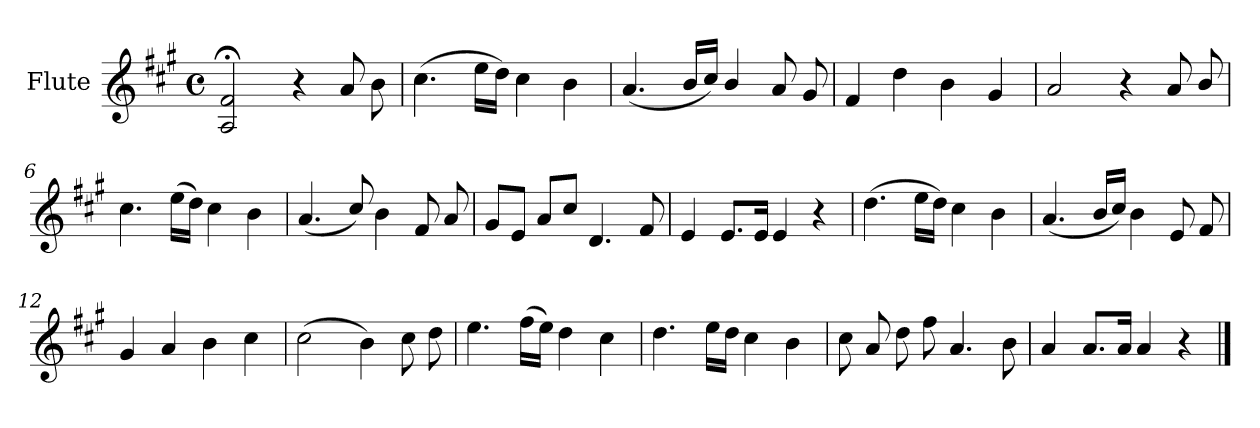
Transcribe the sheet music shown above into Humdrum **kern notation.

**kern
*part1
*staff1
*I"Flute
*I'Fl.
*clefG2
*k[f#c#g#]
*M4/4
*met(c)
=1
2A;</ 2f#;</
4r
8a/
8b\
=2
(>4.cc#\
16ee\LL
16dd\JJ)
4cc#\
4b\
=3
(<4.a/
16b/LL
16cc#/JJ)
4b/
8a/
8g#/
=4
4f#/
4dd\
4b\
4g#/
=5
2a/
4r
8a/
8b/
!!LO:LB:g=z
=6
4.cc#\
(>16ee\LL
16dd\JJ)
4cc#\
4b\
=7
(<4.a/
8cc#/)
4b\
8f#/
8a/
=8
8g#/L
8e/J
8a/L
8cc#/J
4.d/
8f#/
=9
4e/
8.e/L
16e/Jk
4e/
4r
=10
(>4.dd\
16ee\LL
16dd\JJ)
4cc#\
4b\
!!LO:LB:g=z
=11
(<4.a/
16b/LL
16cc#/JJ)
4b\
8e/
8f#/
=12
4g#/
4a/
4b\
4cc#\
=13
(>2cc#\
4b\)
8cc#\
8dd\
=14
4.ee\
(>16ff#\LL
16ee\JJ)
4dd\
4cc#\
=15
4.dd\
16ee\LL
16dd\JJ
4cc#\
4b\
!!LO:LB:g=z
=16
8cc#\
8a/
8dd\
8ff#\
4.a/
8b\
=17
4a/
8.a/L
16a/Jk
4a/
4r
==
*-
